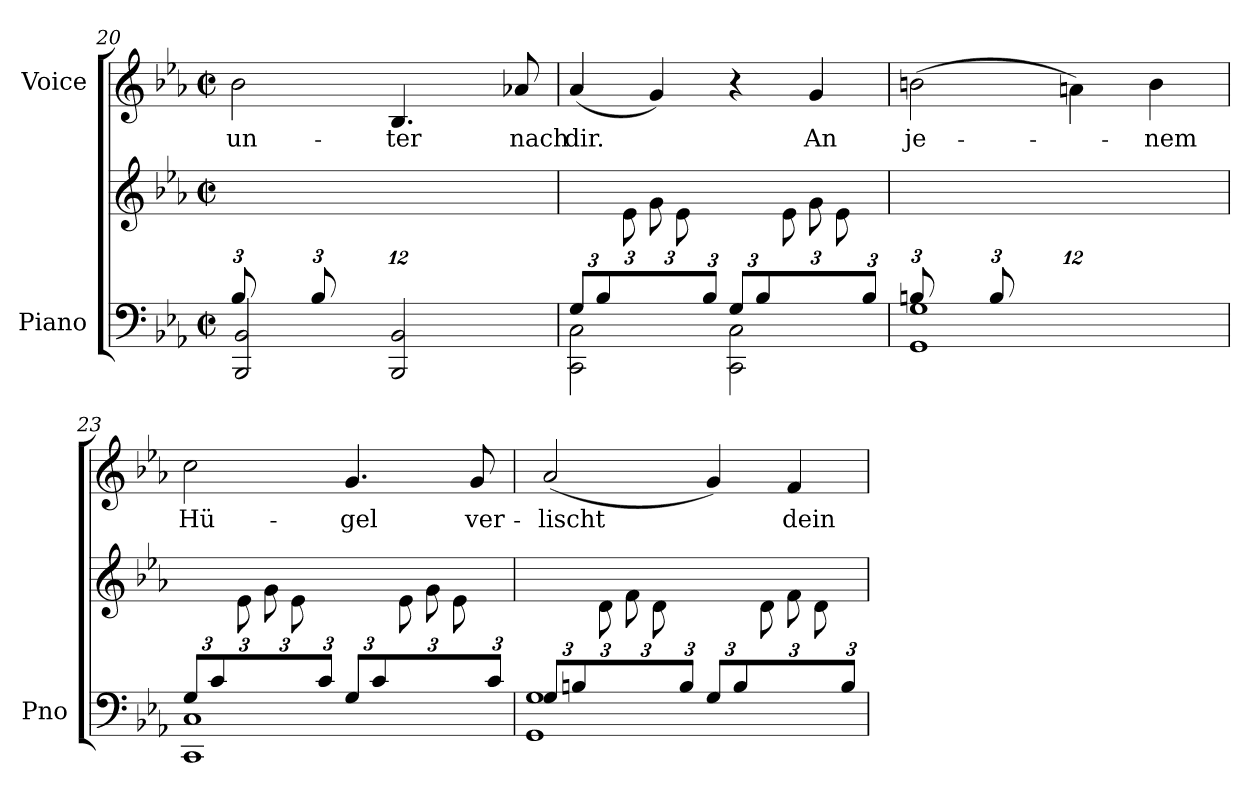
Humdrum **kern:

**kern	**kern	**kern	**text
*part2	*part2	*part1	*part1
*staff3	*staff2	*staff1	*staff1
*I"Piano	*	*I"Voice	*
*I'Pno	*	*	*
!!LO:LB:g=z
*clefF4	*clefG2	*clefG2	*
*k[b-e-a-]	*k[b-e-a-]	*k[b-e-a-]	*
*M2/2	*M2/2	*M2/2	*
*met(c|)	*met(c|)	*met(c|)	*
*Xbrackettup	*	*	*
=20	=20	=20	=20
*^	*	*	*
!	!	!	!	!LO:LY:b
12B-/L	2BBB-/ 2BB-/	12ryy	2b-\	-un-
12%5ryy	.	12d\	.	.
.	.	12f\	.	.
*	*	*Xbrackettup	*	*
.	.	12a-\	.	.
.	.	12f\	.	.
.	.	12d\J	.	.
!	!	!	!	!LO:LY:b
12B-/L	2BBB-/ 2BB-/	12ryy	4.B-/	-ter
12%5ryy	.	12d\	.	.
.	.	12f\	.	.
.	.	12a-\	.	.
.	.	12f\	.	.
!	!	!	!	!LO:LY:b
.	.	.	8a-X/	nach
.	.	12d\J	.	.
=21	=21	=21	=21	=21
!	!	!	!	!LO:LY:b
12G/L	2CC\ 2C\	6ryy	(<4a-/	dir.
12B-/	.	.	.	.
4ryy	.	12e-\	.	.
.	.	12g\	4g/)	.
.	.	12e-\	.	.
12B-/J	.	4ryy	.	.
12G/L	2CC\ 2C\	.	4r	.
12B-/	.	.	.	.
4ryy	.	12e-\	.	.
!	!	!	!	!LO:LY:b
.	.	12g\	4g/	An
.	.	12e-\	.	.
12B-/J	.	12ryy	.	.
=22	=22	=22	=22	=22
!	!	!	!	!LO:LY:b
12Bn/L	1GG 1G	12ryy	(>2bn\	je-
12%5ryy	.	12d\	.	.
.	.	12f\	.	.
.	.	12g\	.	.
.	.	12f\	.	.
.	.	12d\J	.	.
12B/L	.	12ryy	4an\)	.
12%5ryy	.	12d\	.	.
.	.	12f\	.	.
!	!	!	!	!LO:LY:b
.	.	12g\	4b\	-nem
.	.	12f\	.	.
.	.	12d\J	.	.
=23	=23	=23	=23	=23
!	!	!	!	!LO:LY:b
12G/L	1CC 1C	6ryy	2cc\	Hü-
12c/	.	.	.	.
4ryy	.	12e-\	.	.
.	.	12g\	.	.
.	.	12e-\	.	.
12c/J	.	4ryy	.	.
!	!	!	!	!LO:LY:b
12G/L	.	.	4.g/	-gel
12c/	.	.	.	.
4ryy	.	12e-\	.	.
.	.	12g\	.	.
.	.	12e-\	.	.
!	!	!	!	!LO:LY:b
.	.	.	8g/	ver-
12c/J	.	12ryy	.	.
!!LO:PB:g=z
=24	=24	=24	=24	=24
!	!	!	!	!LO:LY:b
12G/L	1GG 1G	6ryy	(<2a-/	-lischt
12Bn/	.	.	.	.
4ryy	.	12d\	.	.
.	.	12f\	.	.
.	.	12d\	.	.
12B/J	.	4ryy	.	.
12G/L	.	.	4g/)	.
12B/	.	.	.	.
4ryy	.	12d\	.	.
!	!	!	!	!LO:LY:b
.	.	12f\	4f/	dein
.	.	12d\	.	.
12B/J	.	12ryy	.	.
*v	*v	*	*	*
=	=	=	=
*-	*-	*-	*-
